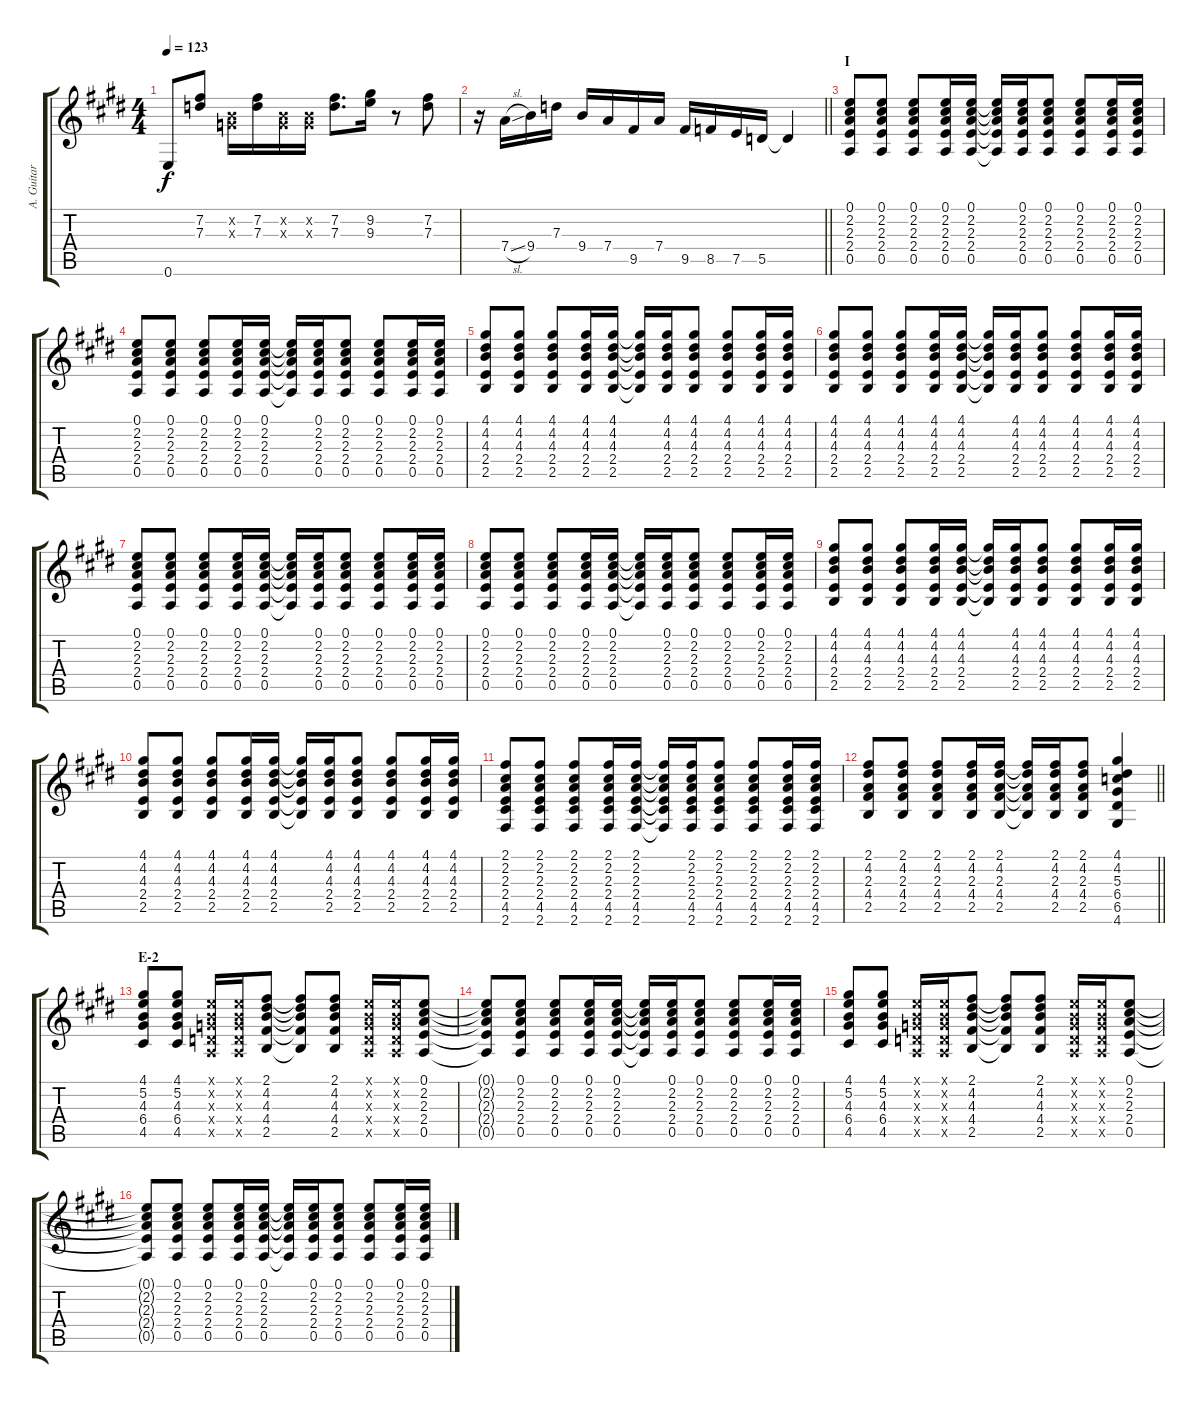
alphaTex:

\track ("A. Guitar II" "A. Guitar ") {instrument acousticguitarsteel}
\staff {score tabs}
\tuning (E4 B3 G3 D3 A2 E2) {hide}
\ts (4 4)
\tempo 123
\clef g2
\ks e
0.6.8{dy f} (7.2 7.3).8 (0.2{x} 0.3{x}).16 (7.2 7.3).16 (0.2{x} 0.3{x}).16 (0.2{x} 0.3{x}).16 (7.2 7.3).8{d} (9.2 9.3).16 r.8 (7.2 7.3).8 |
\barLineRight lightlight
r.16 7.4{sl}.16 9.4.16 7.3.16 9.4.16 7.4.16 9.5.16 7.4.16 9.5.16 8.5.16 7.5.16 5.5.16 5.5{t}.4 |
\section ("" "I")
(0.1 2.2 2.3 2.4 0.5).8 (0.1 2.2 2.3 2.4 0.5).8 (0.1 2.2 2.3 2.4 0.5).8 (0.1 2.2 2.3 2.4 0.5).16 (0.1 2.2 2.3 2.4 0.5).16 (0.1{t} 2.2{t} 2.3{t} 2.4{t} 0.5{t}).16 (0.1 2.2 2.3 2.4 0.5).16 (0.1 2.2 2.3 2.4 0.5).8 (0.1 2.2 2.3 2.4 0.5).8 (0.1 2.2 2.3 2.4 0.5).16 (0.1 2.2 2.3 2.4 0.5).16 |
(0.1 2.2 2.3 2.4 0.5).8 (0.1 2.2 2.3 2.4 0.5).8 (0.1 2.2 2.3 2.4 0.5).8 (0.1 2.2 2.3 2.4 0.5).16 (0.1 2.2 2.3 2.4 0.5).16 (0.1{t} 2.2{t} 2.3{t} 2.4{t} 0.5{t}).16 (0.1 2.2 2.3 2.4 0.5).16 (0.1 2.2 2.3 2.4 0.5).8 (0.1 2.2 2.3 2.4 0.5).8 (0.1 2.2 2.3 2.4 0.5).16 (0.1 2.2 2.3 2.4 0.5).16 |
(4.1 4.2 4.3 2.4 2.5).8 (4.1 4.2 4.3 2.4 2.5).8 (4.1 4.2 4.3 2.4 2.5).8 (4.1 4.2 4.3 2.4 2.5).16 (4.1 4.2 4.3 2.4 2.5).16 (4.1{t} 4.2{t} 4.3{t} 2.4{t} 2.5{t}).16 (4.1 4.2 4.3 2.4 2.5).16 (4.1 4.2 4.3 2.4 2.5).8 (4.1 4.2 4.3 2.4 2.5).8 (4.1 4.2 4.3 2.4 2.5).16 (4.1 4.2 4.3 2.4 2.5).16 |
(4.1 4.2 4.3 2.4 2.5).8 (4.1 4.2 4.3 2.4 2.5).8 (4.1 4.2 4.3 2.4 2.5).8 (4.1 4.2 4.3 2.4 2.5).16 (4.1 4.2 4.3 2.4 2.5).16 (4.1{t} 4.2{t} 4.3{t} 2.4{t} 2.5{t}).16 (4.1 4.2 4.3 2.4 2.5).16 (4.1 4.2 4.3 2.4 2.5).8 (4.1 4.2 4.3 2.4 2.5).8 (4.1 4.2 4.3 2.4 2.5).16 (4.1 4.2 4.3 2.4 2.5).16 |
(0.1 2.2 2.3 2.4 0.5).8 (0.1 2.2 2.3 2.4 0.5).8 (0.1 2.2 2.3 2.4 0.5).8 (0.1 2.2 2.3 2.4 0.5).16 (0.1 2.2 2.3 2.4 0.5).16 (0.1{t} 2.2{t} 2.3{t} 2.4{t} 0.5{t}).16 (0.1 2.2 2.3 2.4 0.5).16 (0.1 2.2 2.3 2.4 0.5).8 (0.1 2.2 2.3 2.4 0.5).8 (0.1 2.2 2.3 2.4 0.5).16 (0.1 2.2 2.3 2.4 0.5).16 |
(0.1 2.2 2.3 2.4 0.5).8 (0.1 2.2 2.3 2.4 0.5).8 (0.1 2.2 2.3 2.4 0.5).8 (0.1 2.2 2.3 2.4 0.5).16 (0.1 2.2 2.3 2.4 0.5).16 (0.1{t} 2.2{t} 2.3{t} 2.4{t} 0.5{t}).16 (0.1 2.2 2.3 2.4 0.5).16 (0.1 2.2 2.3 2.4 0.5).8 (0.1 2.2 2.3 2.4 0.5).8 (0.1 2.2 2.3 2.4 0.5).16 (0.1 2.2 2.3 2.4 0.5).16 |
(4.1 4.2 4.3 2.4 2.5).8 (4.1 4.2 4.3 2.4 2.5).8 (4.1 4.2 4.3 2.4 2.5).8 (4.1 4.2 4.3 2.4 2.5).16 (4.1 4.2 4.3 2.4 2.5).16 (4.1{t} 4.2{t} 4.3{t} 2.4{t} 2.5{t}).16 (4.1 4.2 4.3 2.4 2.5).16 (4.1 4.2 4.3 2.4 2.5).8 (4.1 4.2 4.3 2.4 2.5).8 (4.1 4.2 4.3 2.4 2.5).16 (4.1 4.2 4.3 2.4 2.5).16 |
(4.1 4.2 4.3 2.4 2.5).8 (4.1 4.2 4.3 2.4 2.5).8 (4.1 4.2 4.3 2.4 2.5).8 (4.1 4.2 4.3 2.4 2.5).16 (4.1 4.2 4.3 2.4 2.5).16 (4.1{t} 4.2{t} 4.3{t} 2.4{t} 2.5{t}).16 (4.1 4.2 4.3 2.4 2.5).16 (4.1 4.2 4.3 2.4 2.5).8 (4.1 4.2 4.3 2.4 2.5).8 (4.1 4.2 4.3 2.4 2.5).16 (4.1 4.2 4.3 2.4 2.5).16 |
(2.1 2.2 2.3 2.4 4.5 2.6).8 (2.1 2.2 2.3 2.4 4.5 2.6).8 (2.1 2.2 2.3 2.4 4.5 2.6).8 (2.1 2.2 2.3 2.4 4.5 2.6).16 (2.1 2.2 2.3 2.4 4.5 2.6).16 (2.1{t} 2.2{t} 2.3{t} 2.4{t} 4.5{t} 2.6{t}).16 (2.1 2.2 2.3 2.4 4.5 2.6).16 (2.1 2.2 2.3 2.4 4.5 2.6).8 (2.1 2.2 2.3 2.4 4.5 2.6).8 (2.1 2.2 2.3 2.4 4.5 2.6).16 (2.1 2.2 2.3 2.4 4.5 2.6).16 |
\barLineRight lightlight
(2.1 4.2 2.3 4.4 2.5).8 (2.1 4.2 2.3 4.4 2.5).8 (2.1 4.2 2.3 4.4 2.5).8 (2.1 4.2 2.3 4.4 2.5).16 (2.1 4.2 2.3 4.4 2.5).16 (2.1{t} 4.2{t} 2.3{t} 4.4{t} 2.5{t}).16 (2.1 4.2 2.3 4.4 2.5).16 (2.1 4.2 2.3 4.4 2.5).8 (4.1 4.2 5.3 6.4 6.5 4.6).4 |
\section ("" "E-2")
(4.1 5.2 4.3 6.4 4.5).8 (4.1 5.2 4.3 6.4 4.5).8 (0.1{x} 0.2{x} 0.3{x} 0.4{x} 0.5{x}).16 (0.1{x} 0.2{x} 0.3{x} 0.4{x} 0.5{x}).16 (2.1 4.2 4.3 4.4 2.5).8 (2.1{t} 4.2{t} 4.3{t} 4.4{t} 2.5{t}).8 (2.1 4.2 4.3 4.4 2.5).8 (0.1{x} 0.2{x} 0.3{x} 0.4{x} 0.5{x}).16 (0.1{x} 0.2{x} 0.3{x} 0.4{x} 0.5{x}).16 (0.1 2.2 2.3 2.4 0.5).8 |
(0.1{t} 2.2{t} 2.3{t} 2.4{t} 0.5{t}).8 (0.1 2.2 2.3 2.4 0.5).8 (0.1 2.2 2.3 2.4 0.5).8 (0.1 2.2 2.3 2.4 0.5).16 (0.1 2.2 2.3 2.4 0.5).16 (0.1{t} 2.2{t} 2.3{t} 2.4{t} 0.5{t}).16 (0.1 2.2 2.3 2.4 0.5).16 (0.1 2.2 2.3 2.4 0.5).8 (0.1 2.2 2.3 2.4 0.5).8 (0.1 2.2 2.3 2.4 0.5).16 (0.1 2.2 2.3 2.4 0.5).16 |
(4.1 5.2 4.3 6.4 4.5).8 (4.1 5.2 4.3 6.4 4.5).8 (0.1{x} 0.2{x} 0.3{x} 0.4{x} 0.5{x}).16 (0.1{x} 0.2{x} 0.3{x} 0.4{x} 0.5{x}).16 (2.1 4.2 4.3 4.4 2.5).8 (2.1{t} 4.2{t} 4.3{t} 4.4{t} 2.5{t}).8 (2.1 4.2 4.3 4.4 2.5).8 (0.1{x} 0.2{x} 0.3{x} 0.4{x} 0.5{x}).16 (0.1{x} 0.2{x} 0.3{x} 0.4{x} 0.5{x}).16 (0.1 2.2 2.3 2.4 0.5).8 |
(0.1{t} 2.2{t} 2.3{t} 2.4{t} 0.5{t}).8 (0.1 2.2 2.3 2.4 0.5).8 (0.1 2.2 2.3 2.4 0.5).8 (0.1 2.2 2.3 2.4 0.5).16 (0.1 2.2 2.3 2.4 0.5).16 (0.1{t} 2.2{t} 2.3{t} 2.4{t} 0.5{t}).16 (0.1 2.2 2.3 2.4 0.5).16 (0.1 2.2 2.3 2.4 0.5).8 (0.1 2.2 2.3 2.4 0.5).8 (0.1 2.2 2.3 2.4 0.5).16 (0.1 2.2 2.3 2.4 0.5).16
